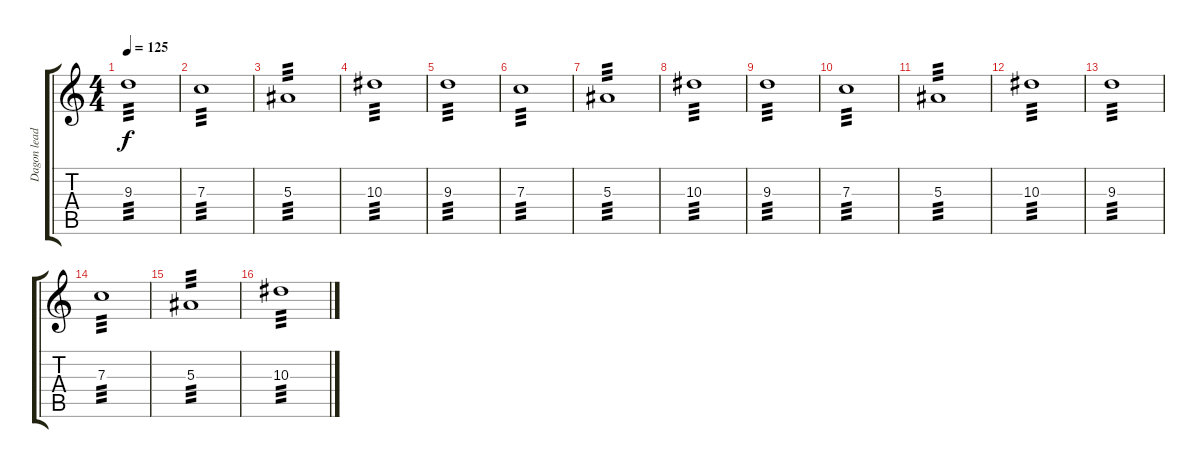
\track ("Dagon lead" "Dagon lead") {instrument distortionguitar}
\staff {score tabs}
\tuning (D4 A3 F3 C3 G2 D2) {hide}
\ts (4 4)
\tempo 125
\clef g2
\ks c
9.3.1{tp 3 dy f} |
7.3.1{tp 3} |
5.3.1{tp 3} |
10.3.1{tp 3} |
9.3.1{tp 3} |
7.3.1{tp 3} |
5.3.1{tp 3} |
10.3.1{tp 3} |
9.3.1{tp 3} |
7.3.1{tp 3} |
5.3.1{tp 3} |
10.3.1{tp 3} |
9.3.1{tp 3} |
7.3.1{tp 3} |
5.3.1{tp 3} |
10.3.1{tp 3}
